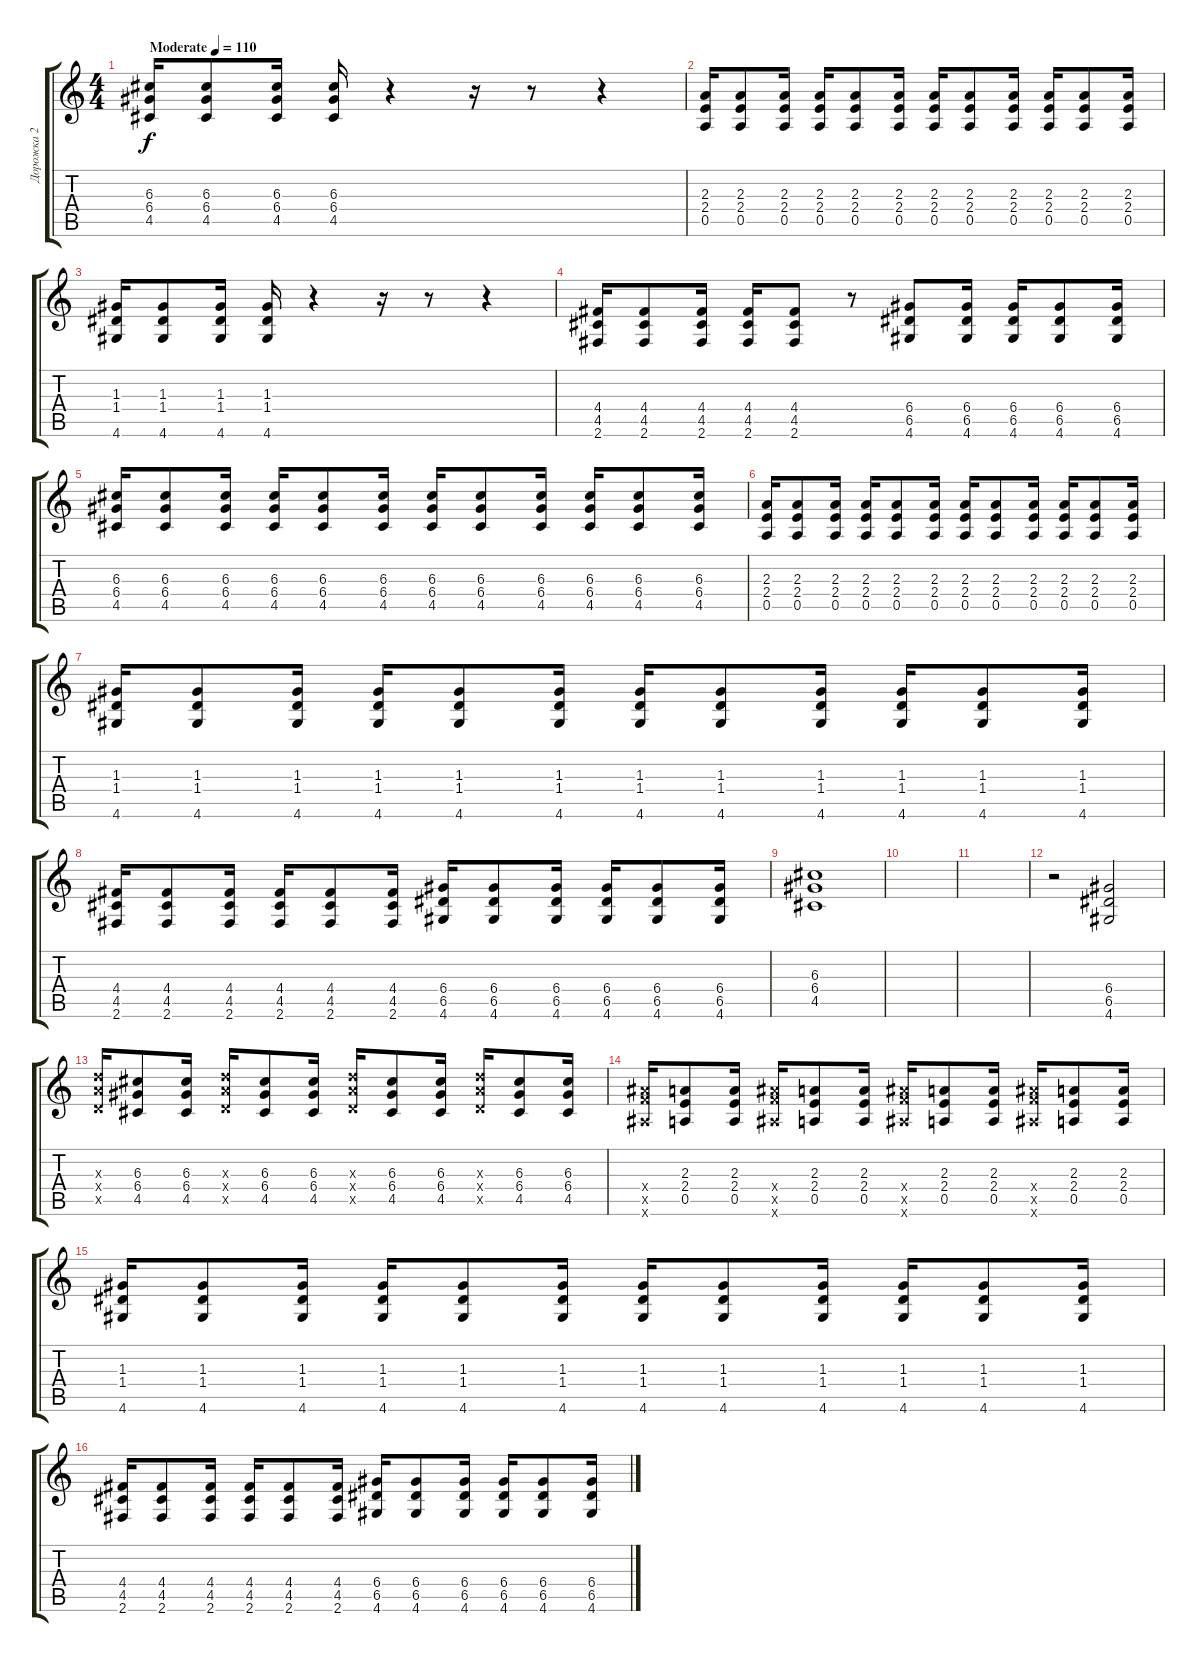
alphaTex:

\track ("Дорожка 2" "Дорожка 2") {instrument distortionguitar}
\staff {score tabs}
\tuning (E4 B3 G3 D3 A2 E2) {hide}
\ts (4 4)
\tempo (110 "Moderate")
\clef g2
\ks c
(6.3 6.4 4.5).16{dy f instrument distortionguitar} (6.3 6.4 4.5).8 (6.3 6.4 4.5).16 (6.3 6.4 4.5).16 r.4 r.16 r.8 r.4 |
(2.3 2.4 0.5).16 (2.3 2.4 0.5).8 (2.3 2.4 0.5).16 (2.3 2.4 0.5).16 (2.3 2.4 0.5).8 (2.3 2.4 0.5).16 (2.3 2.4 0.5).16 (2.3 2.4 0.5).8 (2.3 2.4 0.5).16 (2.3 2.4 0.5).16 (2.3 2.4 0.5).8 (2.3 2.4 0.5).16 |
(1.3 1.4 4.6).16 (1.3 1.4 4.6).8 (1.3 1.4 4.6).16 (1.3 1.4 4.6).16 r.4 r.16 r.8 r.4 |
(4.4 4.5 2.6).16 (4.4 4.5 2.6).8 (4.4 4.5 2.6).16 (4.4 4.5 2.6).16 (4.4 4.5 2.6).8 r.8 (6.4 6.5 4.6).8 (6.4 6.5 4.6).16 (6.4 6.5 4.6).16 (6.4 6.5 4.6).8 (6.4 6.5 4.6).16 |
(6.3 6.4 4.5).16 (6.3 6.4 4.5).8 (6.3 6.4 4.5).16 (6.3 6.4 4.5).16 (6.3 6.4 4.5).8 (6.3 6.4 4.5).16 (6.3 6.4 4.5).16 (6.3 6.4 4.5).8 (6.3 6.4 4.5).16 (6.3 6.4 4.5).16 (6.3 6.4 4.5).8 (6.3 6.4 4.5).16 |
(2.3 2.4 0.5).16 (2.3 2.4 0.5).8 (2.3 2.4 0.5).16 (2.3 2.4 0.5).16 (2.3 2.4 0.5).8 (2.3 2.4 0.5).16 (2.3 2.4 0.5).16 (2.3 2.4 0.5).8 (2.3 2.4 0.5).16 (2.3 2.4 0.5).16 (2.3 2.4 0.5).8 (2.3 2.4 0.5).16 |
(1.3 1.4 4.6).16 (1.3 1.4 4.6).8 (1.3 1.4 4.6).16 (1.3 1.4 4.6).16 (1.3 1.4 4.6).8 (1.3 1.4 4.6).16 (1.3 1.4 4.6).16 (1.3 1.4 4.6).8 (1.3 1.4 4.6).16 (1.3 1.4 4.6).16 (1.3 1.4 4.6).8 (1.3 1.4 4.6).16 |
(4.4 4.5 2.6).16 (4.4 4.5 2.6).8 (4.4 4.5 2.6).16 (4.4 4.5 2.6).16 (4.4 4.5 2.6).8 (4.4 4.5 2.6).16 (6.4 6.5 4.6).16 (6.4 6.5 4.6).8 (6.4 6.5 4.6).16 (6.4 6.5 4.6).16 (6.4 6.5 4.6).8 (6.4 6.5 4.6).16 |
(6.3 6.4 4.5).1 |
|
|
r.2 (6.4 6.5 4.6).2 |
(7.3{x} 7.4{x} 5.5{x}).16 (6.3 6.4 4.5).8 (6.3 6.4 4.5).16 (7.3{x} 7.4{x} 5.5{x}).16 (6.3 6.4 4.5).8 (6.3 6.4 4.5).16 (7.3{x} 7.4{x} 5.5{x}).16 (6.3 6.4 4.5).8 (6.3 6.4 4.5).16 (7.3{x} 7.4{x} 5.5{x}).16 (6.3 6.4 4.5).8 (6.3 6.4 4.5).16 |
(8.4{x} 8.5{x} 6.6{x}).16 (2.3 2.4 0.5).8 (2.3 2.4 0.5).16 (8.4{x} 8.5{x} 6.6{x}).16 (2.3 2.4 0.5).8 (2.3 2.4 0.5).16 (8.4{x} 8.5{x} 6.6{x}).16 (2.3 2.4 0.5).8 (2.3 2.4 0.5).16 (8.4{x} 8.5{x} 6.6{x}).16 (2.3 2.4 0.5).8 (2.3 2.4 0.5).16 |
(1.3 1.4 4.6).16 (1.3 1.4 4.6).8 (1.3 1.4 4.6).16 (1.3 1.4 4.6).16 (1.3 1.4 4.6).8 (1.3 1.4 4.6).16 (1.3 1.4 4.6).16 (1.3 1.4 4.6).8 (1.3 1.4 4.6).16 (1.3 1.4 4.6).16 (1.3 1.4 4.6).8 (1.3 1.4 4.6).16 |
(4.4 4.5 2.6).16 (4.4 4.5 2.6).8 (4.4 4.5 2.6).16 (4.4 4.5 2.6).16 (4.4 4.5 2.6).8 (4.4 4.5 2.6).16 (6.4 6.5 4.6).16 (6.4 6.5 4.6).8 (6.4 6.5 4.6).16 (6.4 6.5 4.6).16 (6.4 6.5 4.6).8 (6.4 6.5 4.6).16
